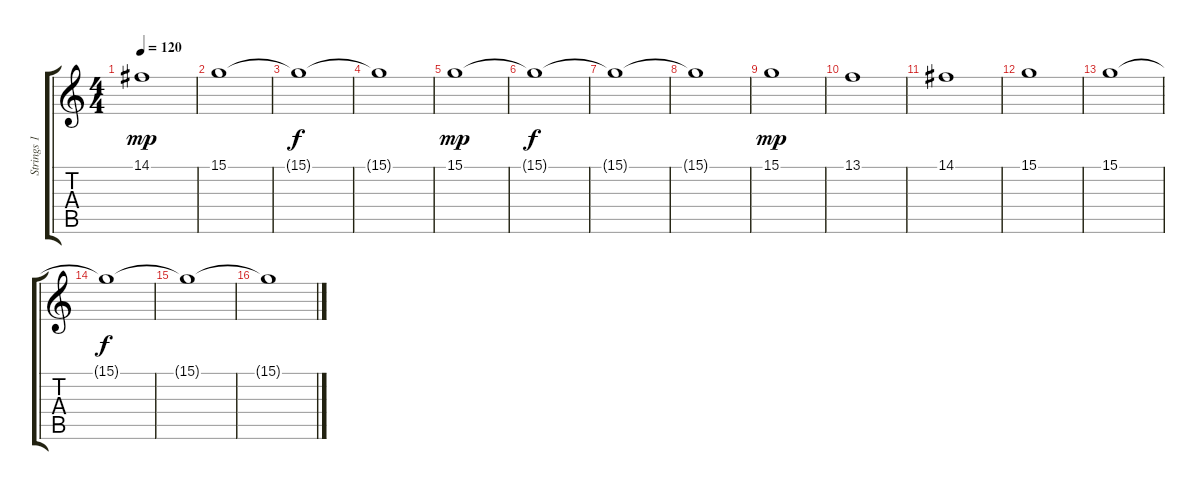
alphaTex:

\track ("Strings 1" "Strings 1") {instrument stringensemble2}
\staff {score tabs}
\tuning (E4 B3 G3 D3 A2 E2) {hide}
\ts (4 4)
\tempo 120
\clef g2
\ks c
14.1.1{dy mp} |
15.1.1 |
15.1{t}.1{dy f} |
15.1{t}.1 |
15.1.1{dy mp} |
15.1{t}.1{dy f} |
15.1{t}.1 |
15.1{t}.1 |
15.1.1{dy mp} |
13.1.1 |
14.1.1 |
15.1.1 |
15.1.1 |
15.1{t}.1{dy f} |
15.1{t}.1 |
15.1{t}.1
